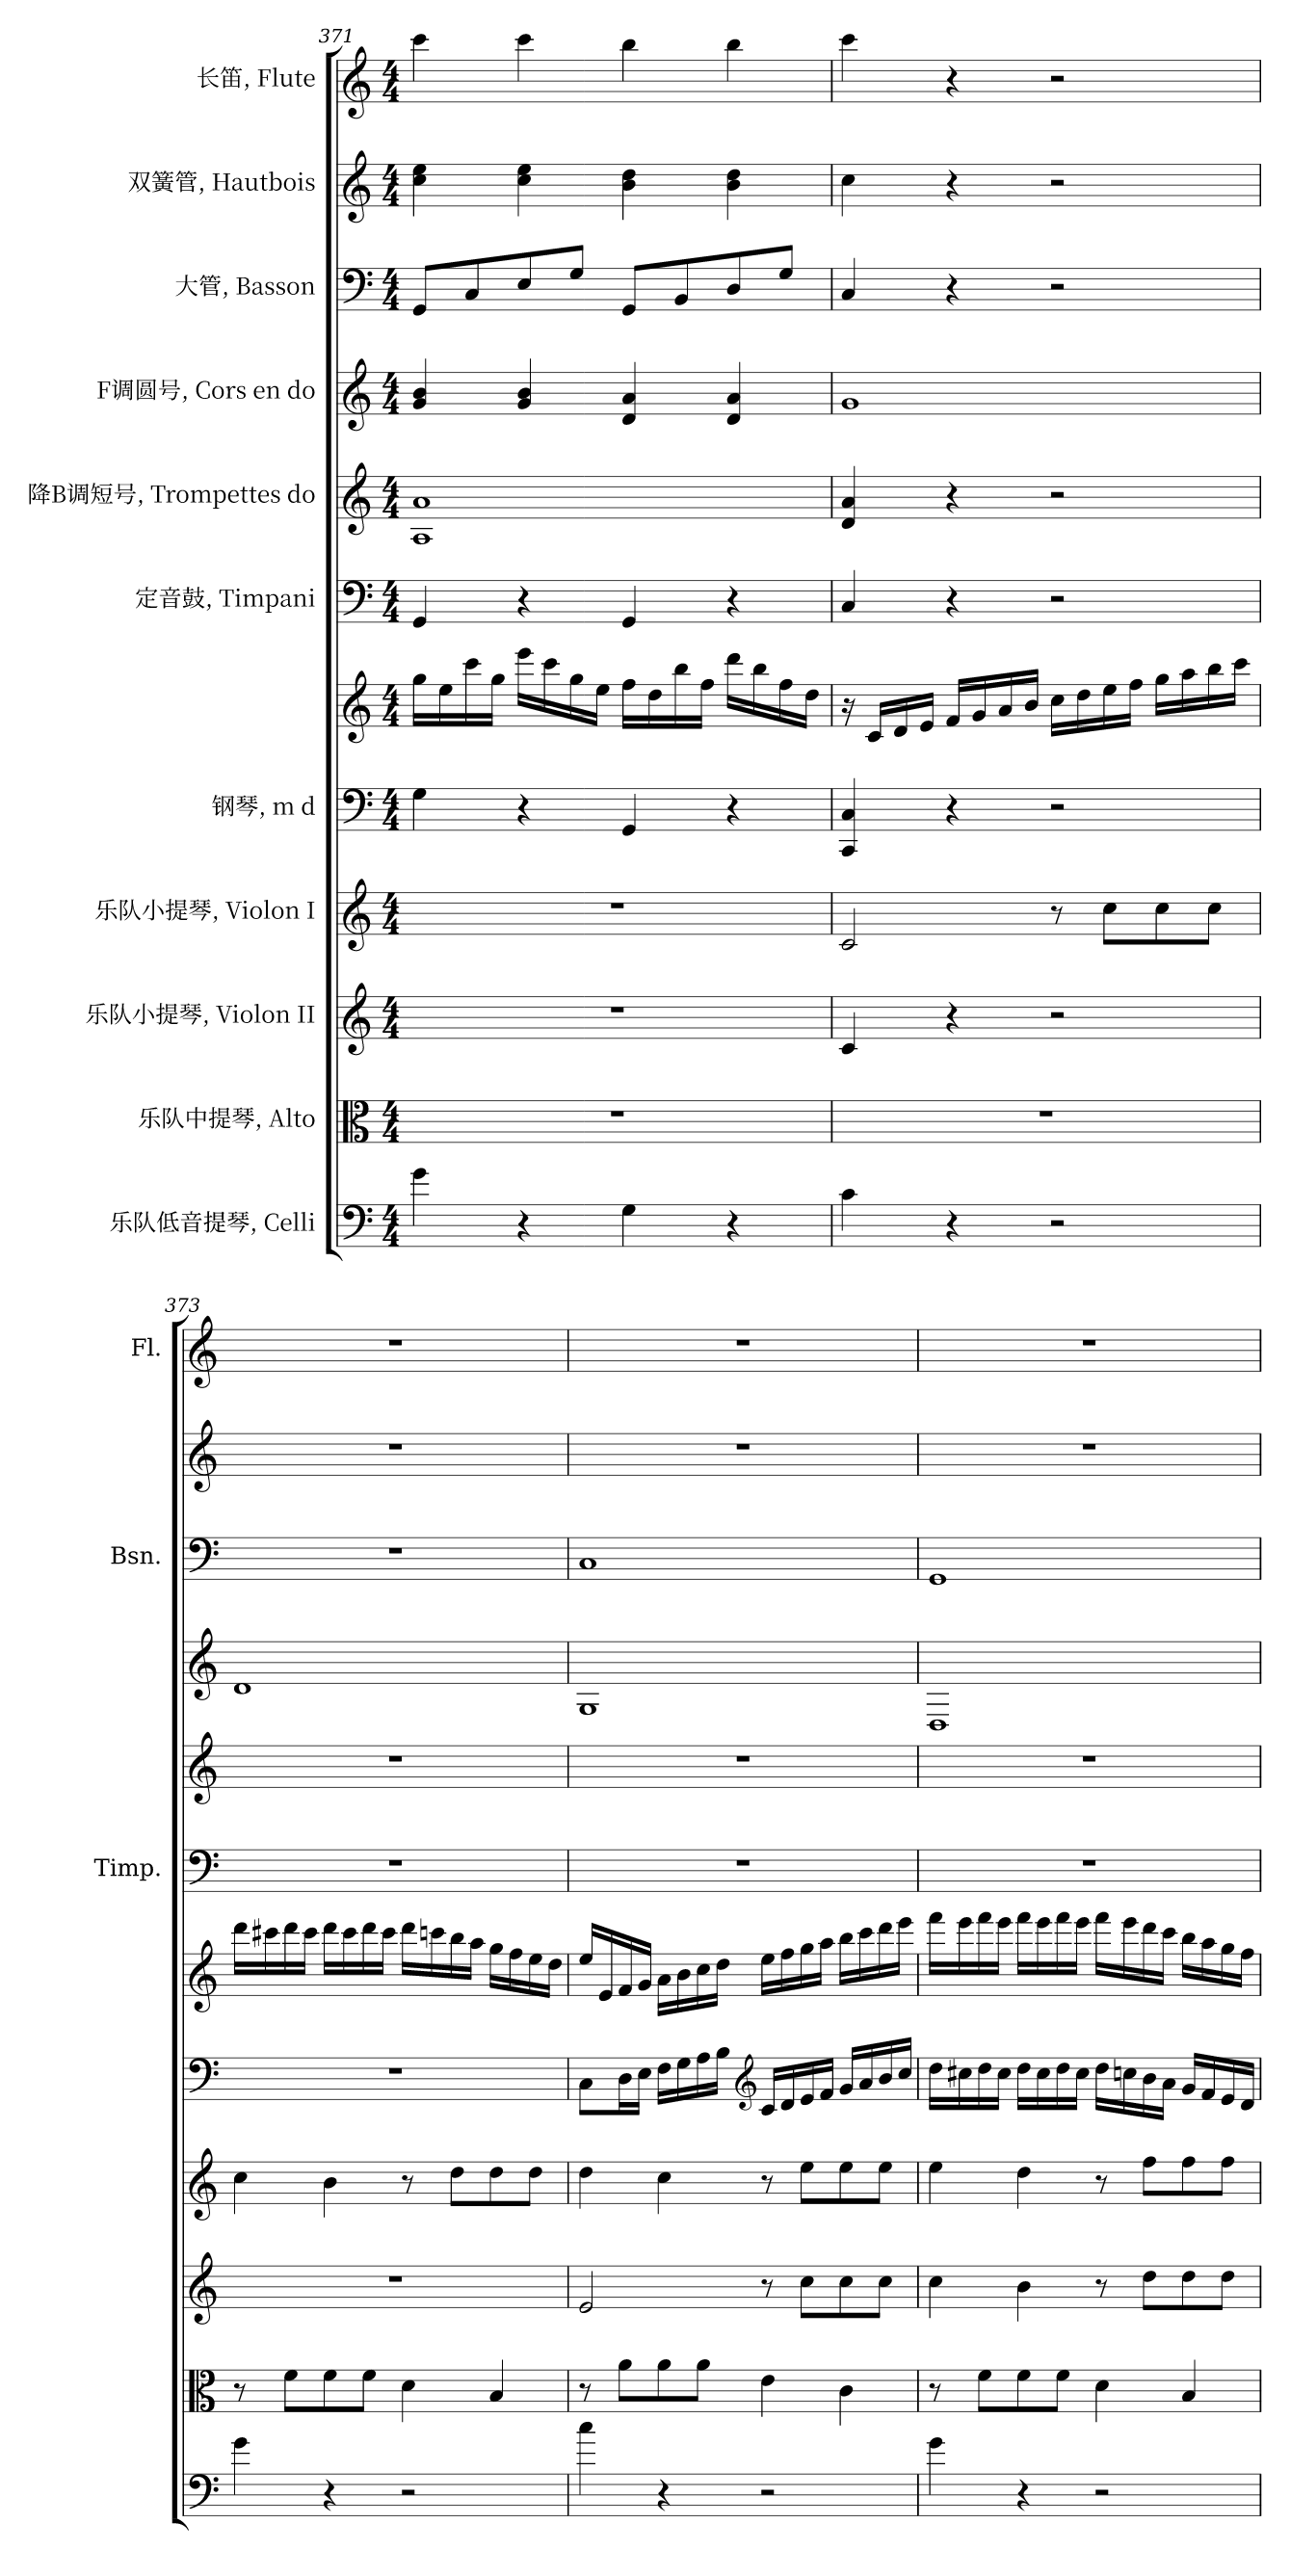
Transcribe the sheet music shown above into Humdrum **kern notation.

**kern	**kern	**kern	**kern	**kern	**kern	**kern	**kern	**kern	**kern	**kern	**kern
*part11	*part10	*part9	*part8	*part7	*part7	*part6	*part5	*part4	*part3	*part2	*part1
*staff12	*staff11	*staff10	*staff9	*staff8	*staff7	*staff6	*staff5	*staff4	*staff3	*staff2	*staff1
*I"乐队低音提琴, Celli	*I"乐队中提琴, Alto	*I"乐队小提琴, Violon II	*I"乐队小提琴, Violon I	*I"钢琴, m d	*	*I"定音鼓, Timpani	*I"降B调短号, Trompettes do	*I"F调圆号, Cors en do	*I"大管, Basson	*I"双簧管, Hautbois	*I"长笛, Flute
*	*	*	*	*	*	*I'Timp.	*	*	*I'Bsn.	*	*I'Fl.
!!LO:PB:g=z
*clefF4	*clefC3	*clefG2	*clefG2	*clefF4	*clefG2	*clefF4	*clefG2	*clefG2	*clefF4	*clefG2	*clefG2
*ITrd7c12	*	*	*	*	*	*	*ITrd1c2	*ITrd4c7	*	*	*
*k[]	*k[]	*k[]	*k[]	*k[]	*k[]	*k[]	*k[b-e-]	*k[b-]	*k[]	*k[]	*k[]
*M4/4	*M4/4	*M4/4	*M4/4	*M4/4	*M4/4	*M4/4	*M4/4	*M4/4	*M4/4	*M4/4	*M4/4
=371	=371	=371	=371	=371	=371	=371	=371	=371	=371	=371	=371
4G\	1r	1r	1r	4G\	16gg\LL	4GG/	1G 1g	4c/ 4e/	8GG/L	4cc\ 4ee\	4ccc\
.	.	.	.	.	16ee\	.	.	.	.	.	.
.	.	.	.	.	16ccc\	.	.	.	8C/	.	.
.	.	.	.	.	16gg\JJ	.	.	.	.	.	.
4r	.	.	.	4r	16eee\LL	4r	.	4c/ 4e/	8E/	4cc\ 4ee\	4ccc\
.	.	.	.	.	16ccc\	.	.	.	.	.	.
.	.	.	.	.	16gg\	.	.	.	8G/J	.	.
.	.	.	.	.	16ee\JJ	.	.	.	.	.	.
4GG\	.	.	.	4GG/	16ff\LL	4GG/	.	4G/ 4d/	8GG/L	4b\ 4dd\	4bb\
.	.	.	.	.	16dd\	.	.	.	.	.	.
.	.	.	.	.	16bb\	.	.	.	8BB/	.	.
.	.	.	.	.	16ff\JJ	.	.	.	.	.	.
4r	.	.	.	4r	16ddd\LL	4r	.	4G/ 4d/	8D/	4b\ 4dd\	4bb\
.	.	.	.	.	16bb\	.	.	.	.	.	.
.	.	.	.	.	16ff\	.	.	.	8G/J	.	.
.	.	.	.	.	16dd\JJ	.	.	.	.	.	.
=372	=372	=372	=372	=372	=372	=372	=372	=372	=372	=372	=372
4C\	1r	4c/	2c/	4CC/ 4C/	16r	4C/	4c/ 4g/	1c	4C/	4cc\	4ccc\
.	.	.	.	.	16c/LL	.	.	.	.	.	.
.	.	.	.	.	16d/	.	.	.	.	.	.
.	.	.	.	.	16e/JJ	.	.	.	.	.	.
4r	.	4r	.	4r	16f/LL	4r	4r	.	4r	4r	4r
.	.	.	.	.	16g/	.	.	.	.	.	.
.	.	.	.	.	16a/	.	.	.	.	.	.
.	.	.	.	.	16b/JJ	.	.	.	.	.	.
2r	.	2r	8r	2r	16cc\LL	2r	2r	.	2r	2r	2r
.	.	.	.	.	16dd\	.	.	.	.	.	.
.	.	.	8cc\L	.	16ee\	.	.	.	.	.	.
.	.	.	.	.	16ff\JJ	.	.	.	.	.	.
.	.	.	8cc\	.	16gg\LL	.	.	.	.	.	.
.	.	.	.	.	16aa\	.	.	.	.	.	.
.	.	.	8cc\J	.	16bb\	.	.	.	.	.	.
.	.	.	.	.	16ccc\JJ	.	.	.	.	.	.
!!LO:PB:g=z
=373	=373	=373	=373	=373	=373	=373	=373	=373	=373	=373	=373
4G\	8r	1r	4cc\	1r	16ddd\LL	1r	1r	1G	1r	1r	1r
.	.	.	.	.	16ccc#X\	.	.	.	.	.	.
.	8f\L	.	.	.	16ddd\	.	.	.	.	.	.
.	.	.	.	.	16ccc#\JJ	.	.	.	.	.	.
4r	8f\	.	4b\	.	16ddd\LL	.	.	.	.	.	.
.	.	.	.	.	16ccc#\	.	.	.	.	.	.
.	8f\J	.	.	.	16ddd\	.	.	.	.	.	.
.	.	.	.	.	16ccc#\JJ	.	.	.	.	.	.
2r	4d\	.	8r	.	16ddd\LL	.	.	.	.	.	.
.	.	.	.	.	16cccn\	.	.	.	.	.	.
.	.	.	8dd\L	.	16bb\	.	.	.	.	.	.
.	.	.	.	.	16aa\JJ	.	.	.	.	.	.
.	4B/	.	8dd\	.	16gg\LL	.	.	.	.	.	.
.	.	.	.	.	16ff\	.	.	.	.	.	.
.	.	.	8dd\J	.	16ee\	.	.	.	.	.	.
.	.	.	.	.	16dd\JJ	.	.	.	.	.	.
=374	=374	=374	=374	=374	=374	=374	=374	=374	=374	=374	=374
4c\	8r	2e/	4dd\	8C\L	16ee/LL	1r	1r	1C	1C	1r	1r
.	.	.	.	.	16e/	.	.	.	.	.	.
.	8a\L	.	.	16D\L	16f/	.	.	.	.	.	.
.	.	.	.	16E\JJ	16g/JJ	.	.	.	.	.	.
4r	8a\	.	4cc\	16F\LL	16a\LL	.	.	.	.	.	.
.	.	.	.	16G\	16b\	.	.	.	.	.	.
.	8a\J	.	.	16A\	16cc\	.	.	.	.	.	.
.	.	.	.	16B\JJ	16dd\JJ	.	.	.	.	.	.
*	*	*	*	*clefG2	*	*	*	*	*	*	*
2r	4e\	8r	8r	16c/LL	16ee\LL	.	.	.	.	.	.
.	.	.	.	16d/	16ff\	.	.	.	.	.	.
.	.	8cc\L	8ee\L	16e/	16gg\	.	.	.	.	.	.
.	.	.	.	16f/JJ	16aa\JJ	.	.	.	.	.	.
.	4c\	8cc\	8ee\	16g/LL	16bb\LL	.	.	.	.	.	.
.	.	.	.	16a/	16ccc\	.	.	.	.	.	.
.	.	8cc\J	8ee\J	16b/	16ddd\	.	.	.	.	.	.
.	.	.	.	16cc/JJ	16eee\JJ	.	.	.	.	.	.
!!LO:PB:g=z
=375	=375	=375	=375	=375	=375	=375	=375	=375	=375	=375	=375
4G\	8r	4cc\	4ee\	16dd\LL	16fff\LL	1r	1r	1GG	1GG	1r	1r
.	.	.	.	16cc#X\	16eee\	.	.	.	.	.	.
.	8f\L	.	.	16dd\	16fff\	.	.	.	.	.	.
.	.	.	.	16cc#\JJ	16eee\JJ	.	.	.	.	.	.
4r	8f\	4b\	4dd\	16dd\LL	16fff\LL	.	.	.	.	.	.
.	.	.	.	16cc#\	16eee\	.	.	.	.	.	.
.	8f\J	.	.	16dd\	16fff\	.	.	.	.	.	.
.	.	.	.	16cc#\JJ	16eee\JJ	.	.	.	.	.	.
2r	4d\	8r	8r	16dd\LL	16fff\LL	.	.	.	.	.	.
.	.	.	.	16ccn\	16eee\	.	.	.	.	.	.
.	.	8dd\L	8ff\L	16b\	16ddd\	.	.	.	.	.	.
.	.	.	.	16a\JJ	16ccc\JJ	.	.	.	.	.	.
.	4B/	8dd\	8ff\	16g/LL	16bb\LL	.	.	.	.	.	.
.	.	.	.	16f/	16aa\	.	.	.	.	.	.
.	.	8dd\J	8ff\J	16e/	16gg\	.	.	.	.	.	.
.	.	.	.	16d/JJ	16ff\JJ	.	.	.	.	.	.
=	=	=	=	=	=	=	=	=	=	=	=
*-	*-	*-	*-	*-	*-	*-	*-	*-	*-	*-	*-
